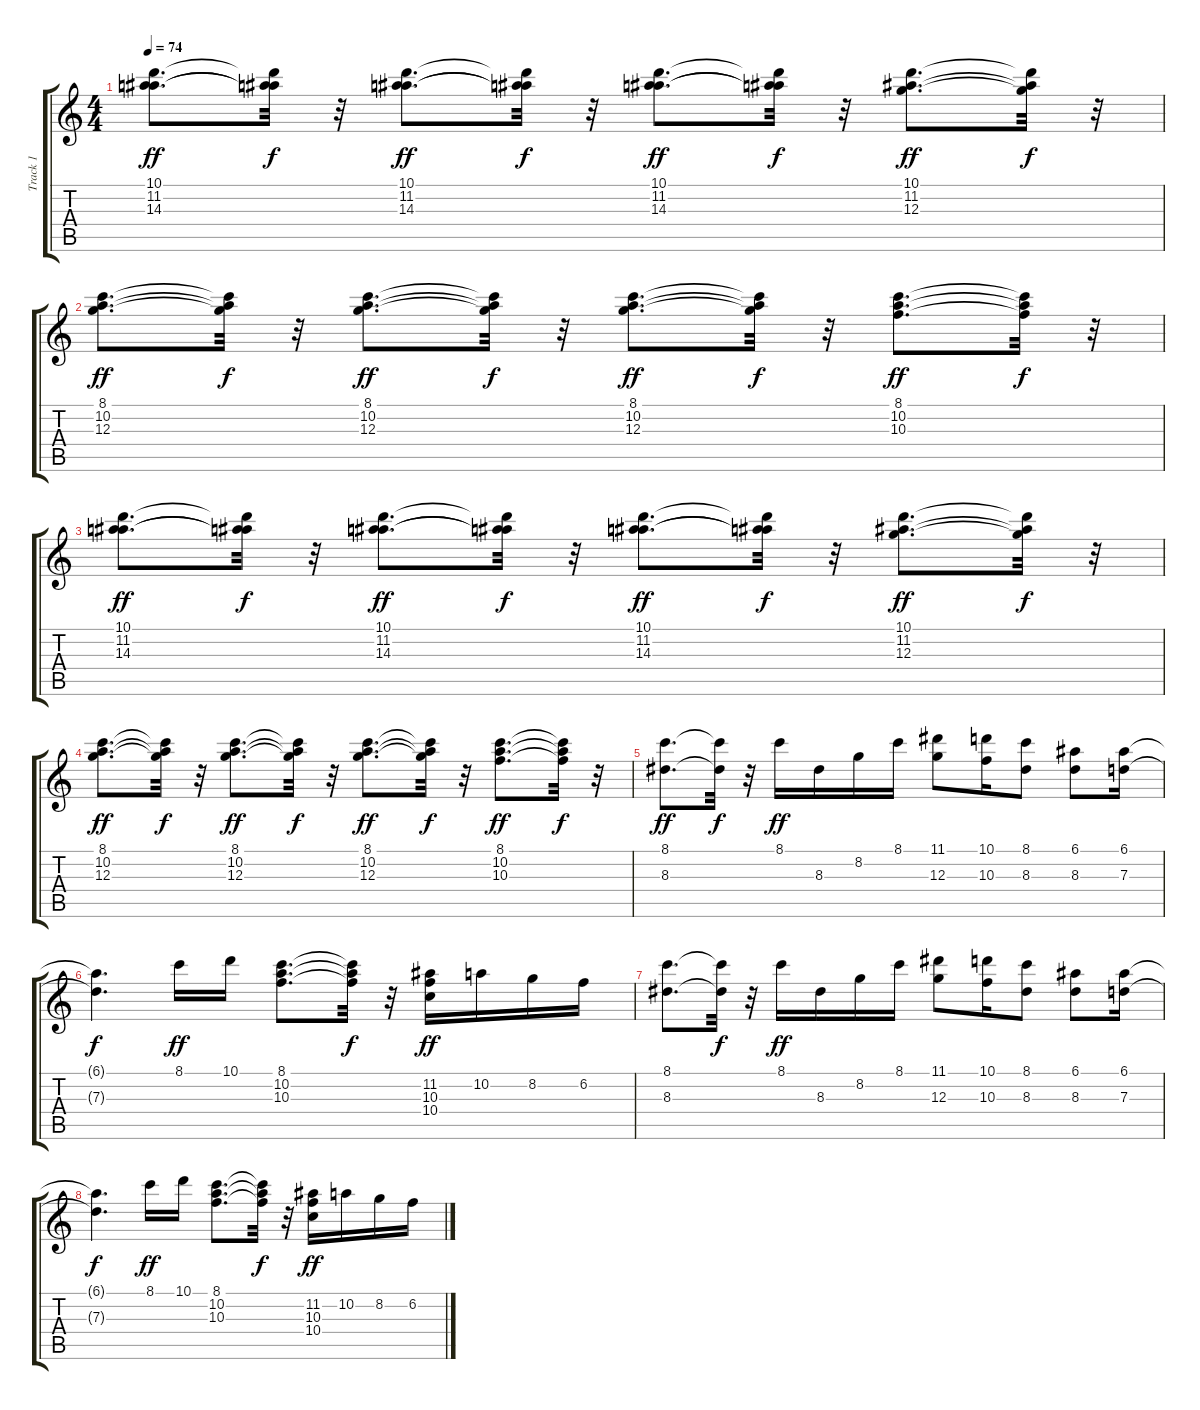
\track ("Track 1" "Track 1") {instrument acousticguitarnylon}
\staff {score tabs}
\tuning (E4 B3 G3 D3 A2 E2) {hide}
\ts (4 4)
\tempo 74
\clef g2
\ks c
(10.1 11.2 14.3).8{d dy ff} (10.1{t} 11.2{t} 14.3{t}).32{dy f} r.32 (10.1 11.2 14.3).8{d dy ff} (10.1{t} 11.2{t} 14.3{t}).32{dy f} r.32 (10.1 11.2 14.3).8{d dy ff} (10.1{t} 11.2{t} 14.3{t}).32{dy f} r.32 (10.1 11.2 12.3).8{d dy ff} (10.1{t} 11.2{t} 12.3{t}).32{dy f} r.32 |
(8.1 10.2 12.3).8{d dy ff} (8.1{t} 10.2{t} 12.3{t}).32{dy f} r.32 (8.1 10.2 12.3).8{d dy ff} (8.1{t} 10.2{t} 12.3{t}).32{dy f} r.32 (8.1 10.2 12.3).8{d dy ff} (8.1{t} 10.2{t} 12.3{t}).32{dy f} r.32 (8.1 10.2 10.3).8{d dy ff} (8.1{t} 10.2{t} 10.3{t}).32{dy f} r.32 |
(10.1 11.2 14.3).8{d dy ff} (10.1{t} 11.2{t} 14.3{t}).32{dy f} r.32 (10.1 11.2 14.3).8{d dy ff} (10.1{t} 11.2{t} 14.3{t}).32{dy f} r.32 (10.1 11.2 14.3).8{d dy ff} (10.1{t} 11.2{t} 14.3{t}).32{dy f} r.32 (10.1 11.2 12.3).8{d dy ff} (10.1{t} 11.2{t} 12.3{t}).32{dy f} r.32 |
(8.1 10.2 12.3).8{d dy ff} (8.1{t} 10.2{t} 12.3{t}).32{dy f} r.32 (8.1 10.2 12.3).8{d dy ff} (8.1{t} 10.2{t} 12.3{t}).32{dy f} r.32 (8.1 10.2 12.3).8{d dy ff} (8.1{t} 10.2{t} 12.3{t}).32{dy f} r.32 (8.1 10.2 10.3).8{d dy ff} (8.1{t} 10.2{t} 10.3{t}).32{dy f} r.32 |
(8.1 8.3).8{d dy ff} (8.1{t} 8.3{t}).32{dy f} r.32 8.1.16{dy ff} 8.3.16 8.2.16 8.1.16 (11.1 12.3).8 (10.1 10.3).16 (8.1 8.3).8 (6.1 8.3).8 (6.1 7.3).16 |
(6.1{t} 7.3{t}).4{d dy f} 8.1.16{dy ff} 10.1.16 (8.1 10.2 10.3).8{d} (8.1{t} 10.2{t} 10.3{t}).32{dy f} r.32 (11.2 10.3 10.4).16{dy ff} 10.2.16 8.2.16 6.2.16 |
(8.1 8.3).8{d} (8.1{t} 8.3{t}).32{dy f} r.32 8.1.16{dy ff} 8.3.16 8.2.16 8.1.16 (11.1 12.3).8 (10.1 10.3).16 (8.1 8.3).8 (6.1 8.3).8 (6.1 7.3).16 |
(6.1{t} 7.3{t}).4{d dy f} 8.1.16{dy ff} 10.1.16 (8.1 10.2 10.3).8{d} (8.1{t} 10.2{t} 10.3{t}).32{dy f} r.32 (11.2 10.3 10.4).16{dy ff} 10.2.16 8.2.16 6.2.16
